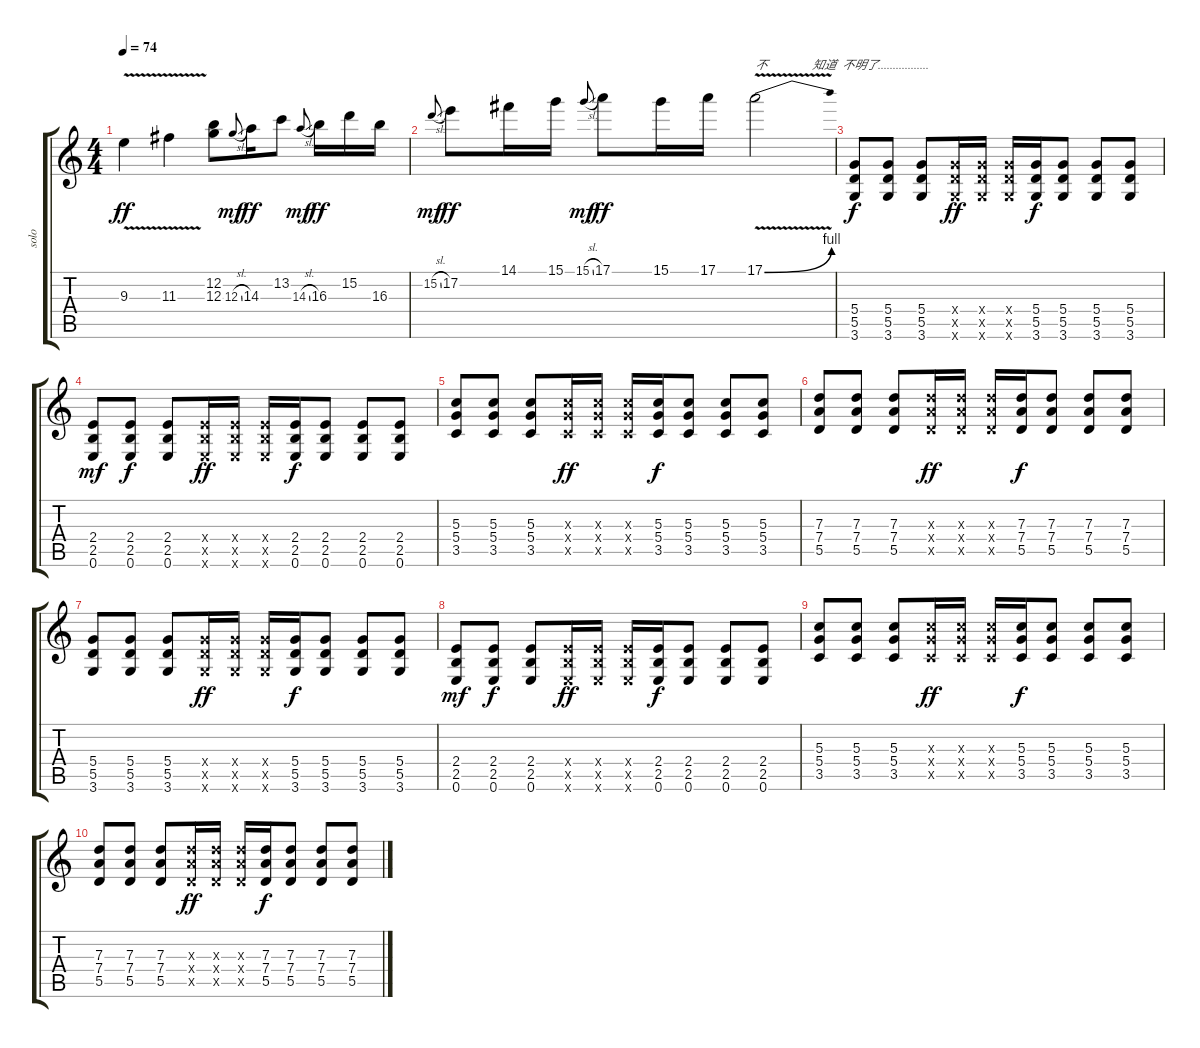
\track ("solo" "solo") {instrument distortionguitar}
\staff {score tabs}
\tuning (E4 B3 G3 D3 A2 E2) {hide}
\ts (4 4)
\tempo 74
\clef g2
\ks c
9.3{v}.4{dy ff} 11.3{v}.4 (12.2 12.3).8{txt ""} 12.3{sl}.8{gr onbeat dy mf} 14.3.16{dy ff} 13.2.8 14.3{sl}.8{gr onbeat dy mf} 16.3.16{dy ff} 15.2.16 16.3.16 |
15.2{sl}.8{gr onbeat dy mf} 17.2.8{dy ff} 14.1.16 15.1.16 15.1{sl}.8{gr onbeat dy mf} 17.1.8{dy ff} 15.1.16 17.1.16 17.1{be (bend 0 0 60 4) v}.2{txt "不               知道  不明了................."} |
(5.4 5.5 3.6).8{dy f} (5.4 5.5 3.6).8 (5.4 5.5 3.6).8 (5.4{x} 5.5{x} 3.6{x}).16{dy ff} (5.4{x} 5.5{x} 3.6{x}).16 (5.4{x} 5.5{x} 3.6{x}).16 (5.4 5.5 3.6).16{dy f} (5.4 5.5 3.6).8 (5.4 5.5 3.6).8 (5.4 5.5 3.6).8 |
(2.4 2.5 0.6).8{dy mf} (2.4 2.5 0.6).8{dy f} (2.4 2.5 0.6).8 (2.4{x} 2.5{x} 0.6{x}).16{dy ff} (2.4{x} 2.5{x} 0.6{x}).16 (2.4{x} 2.5{x} 0.6{x}).16 (2.4 2.5 0.6).16{dy f} (2.4 2.5 0.6).8 (2.4 2.5 0.6).8 (2.4 2.5 0.6).8 |
(5.3 5.4 3.5).8 (5.3 5.4 3.5).8 (5.3 5.4 3.5).8 (5.3{x} 5.4{x} 3.5{x}).16{dy ff} (5.3{x} 5.4{x} 3.5{x}).16 (5.3{x} 5.4{x} 3.5{x}).16 (5.3 5.4 3.5).16{dy f} (5.3 5.4 3.5).8 (5.3 5.4 3.5).8 (5.3 5.4 3.5).8 |
(7.3 7.4 5.5).8 (7.3 7.4 5.5).8 (7.3 7.4 5.5).8 (7.3{x} 7.4{x} 5.5{x}).16{dy ff} (7.3{x} 7.4{x} 5.5{x}).16 (7.3{x} 7.4{x} 5.5{x}).16 (7.3 7.4 5.5).16{dy f} (7.3 7.4 5.5).8 (7.3 7.4 5.5).8 (7.3 7.4 5.5).8 |
(5.4 5.5 3.6).8 (5.4 5.5 3.6).8 (5.4 5.5 3.6).8 (5.4{x} 5.5{x} 3.6{x}).16{dy ff} (5.4{x} 5.5{x} 3.6{x}).16 (5.4{x} 5.5{x} 3.6{x}).16 (5.4 5.5 3.6).16{dy f} (5.4 5.5 3.6).8 (5.4 5.5 3.6).8 (5.4 5.5 3.6).8 |
(2.4 2.5 0.6).8{dy mf} (2.4 2.5 0.6).8{dy f} (2.4 2.5 0.6).8 (2.4{x} 2.5{x} 0.6{x}).16{dy ff} (2.4{x} 2.5{x} 0.6{x}).16 (2.4{x} 2.5{x} 0.6{x}).16 (2.4 2.5 0.6).16{dy f} (2.4 2.5 0.6).8 (2.4 2.5 0.6).8 (2.4 2.5 0.6).8 |
(5.3 5.4 3.5).8 (5.3 5.4 3.5).8 (5.3 5.4 3.5).8 (5.3{x} 5.4{x} 3.5{x}).16{dy ff} (5.3{x} 5.4{x} 3.5{x}).16 (5.3{x} 5.4{x} 3.5{x}).16 (5.3 5.4 3.5).16{dy f} (5.3 5.4 3.5).8 (5.3 5.4 3.5).8 (5.3 5.4 3.5).8 |
(7.3 7.4 5.5).8 (7.3 7.4 5.5).8 (7.3 7.4 5.5).8 (7.3{x} 7.4{x} 5.5{x}).16{dy ff} (7.3{x} 7.4{x} 5.5{x}).16 (7.3{x} 7.4{x} 5.5{x}).16 (7.3 7.4 5.5).16{dy f} (7.3 7.4 5.5).8 (7.3 7.4 5.5).8 (7.3 7.4 5.5).8
